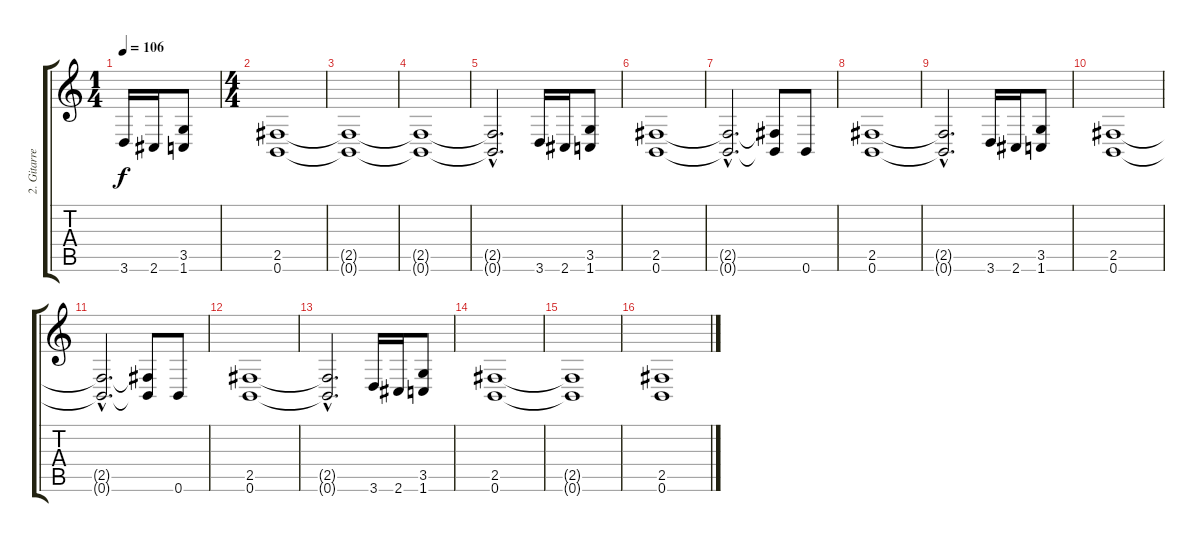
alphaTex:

\track ("2. Gitarre" "2. Gitarre") {instrument overdrivenguitar}
\staff {score tabs}
\tuning (B3 Gb3 D3 A2 E2 B1) {hide}
\ts (1 4)
\tempo 106
\clef g2
\ks c
3.6.16{dy f instrument overdrivenguitar} 2.6.16 (3.5 1.6).8 |
\ts (4 4)
(2.5 0.6).1 |
(2.5{t} 0.6{t}).1 |
(2.5{t} 0.6{t}).1 |
(2.5{hac t} 0.6{hac t}).2{d} 3.6.16 2.6.16 (3.5 1.6).8 |
(2.5 0.6).1 |
(2.5{hac t} 0.6{hac t}).2{d} (2.5{t} 0.6{t}).8 0.6.8 |
(2.5 0.6).1 |
(2.5{hac t} 0.6{hac t}).2{d} 3.6.16 2.6.16 (3.5 1.6).8 |
(2.5 0.6).1 |
(2.5{hac t} 0.6{hac t}).2{d} (2.5{t} 0.6{t}).8 0.6.8 |
(2.5 0.6).1 |
(2.5{hac t} 0.6{hac t}).2{d} 3.6.16 2.6.16 (3.5 1.6).8 |
(2.5 0.6).1 |
(2.5{t} 0.6{t}).1 |
(2.5 0.6).1
